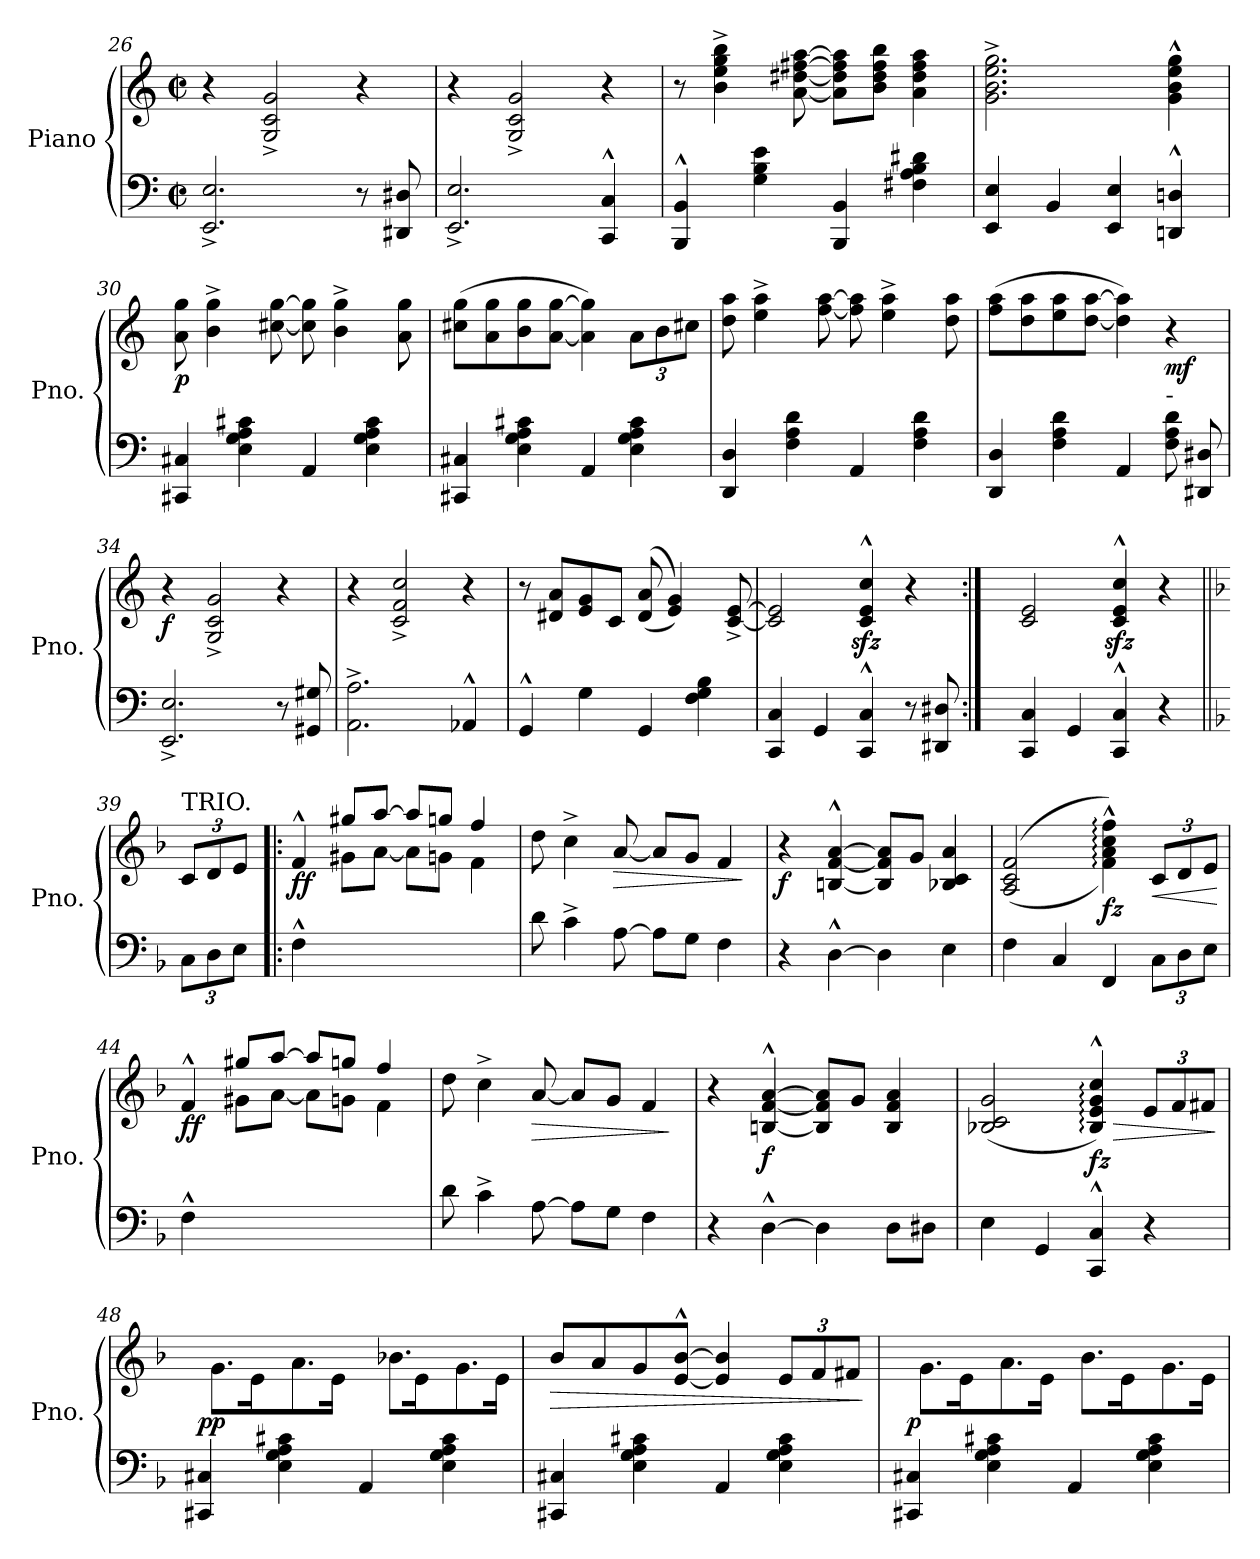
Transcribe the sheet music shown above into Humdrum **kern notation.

**kern	**kern	**dynam
*part1	*part1	*part1
*staff2	*staff1	*staff1/2
*I"Piano	*	*
*I'Pno.	*	*
*clefF4	*clefG2	*
*k[]	*k[]	*
*M2/2	*M2/2	*
*met(c|)	*met(c|)	*
=26	=26	=26
2.EE/^ 2.E/^	4r	.
.	2G/^ 2c/^ 2g/^	.
8r	4r	.
8DD#X/ 8D#X/	.	.
!!LO:LB:g=z
=27	=27	=27
2.EE/^ 2.E/^	4r	.
.	2G/^ 2c/^ 2g/^	.
4CC/^^ 4C/^^	4r	.
=28	=28	=28
4BBB/^^ 4BB/^^	8r	.
.	4b\^ 4ee\^ 4gg\^ 4bb\^	.
4G\ 4B\ 4e\	.	.
.	[8a\ [8dd#X\ [8ff#X\ [8aa\	.
4BBB/ 4BB/	8a\] 8dd#\] 8ff#\] 8aa\]L	.
.	8b\ 8dd#\ 8ff#\ 8bb\J	.
4F#X\ 4A\ 4B\ 4d#X\	4a\ 4dd#\ 4ff#\ 4aa\	.
=29	=29	=29
4EE/ 4E/	2.g\^ 2.b\^ 2.ee\^ 2.gg\^	.
4BB/	.	.
4EE/ 4E/	.	.
4DDn/^^ 4Dn/^^	4g\^^ 4b\^^ 4ee\^^ 4gg\^^	.
=30	=30	=30
!	!	!LO:DY:b
4CC#X/ 4C#X/	8a\ 8gg\	p
.	4b\^ 4gg\^	.
4E\ 4G\ 4A\ 4c#X\	.	.
.	[8cc#X\ [8gg\	.
4AA/	8cc#\] 8gg\]	.
.	4b\^ 4gg\^	.
4E\ 4G\ 4A\ 4c#\	.	.
.	8a\ 8gg\	.
!!LO:LB:g=z
=31	=31	=31
4CC#X/ 4C#X/	(>8cc#X\ 8gg\L	.
.	8a\ 8gg\	.
4E\ 4G\ 4A\ 4c#X\	8b\ 8gg\	.
.	[8a\ [8gg\J	.
4AA/	4a\] 4gg\])	.
*	*Xbrackettup	*
4E\ 4G\ 4A\ 4c#\	12a\L	.
.	12b\	.
.	12cc#X\J	.
=32	=32	=32
4DD/ 4D/	8dd\ 8aa\	.
.	4ee\^ 4aa\^	.
4F\ 4A\ 4d\	.	.
.	[8ff\ [8aa\	.
4AA/	8ff\] 8aa\]	.
.	4ee\^ 4aa\^	.
4F\ 4A\ 4d\	.	.
.	8dd\ 8aa\	.
=33	=33	=33
4DD/ 4D/	(>8ff\ 8aa\L	.
.	8dd\ 8aa\	.
4F\ 4A\ 4d\	8ee\ 8aa\	.
.	[8dd\ [8aa\J	.
4AA/	4dd\] 4aa\])	.
!	!LO:TX:b:t=-	!
!	!	!LO:DY:b
8F\ 8A\ 8d\	4r	mf
8DD#X/ 8D#X/	.	.
=34	=34	=34
!	!	!LO:DY:b
2.EE/^ 2.E/^	4r	f
.	2G/^ 2c/^ 2g/^	.
8r	4r	.
8GG#X/ 8G#X/	.	.
!!LO:LB:g=z
=35	=35	=35
2.AA\^ 2.A\^	4r	.
.	2c/^ 2f/^ 2cc/^	.
4AA-X^^/	4r	.
=36	=36	=36
4GG^^/	8r	.
.	8d#X/ 8a/L	.
4G\	8e/ 8g/	.
.	8c/J	.
4GG/	(>(<8d#/ 8a/	.
.	4e/ 4g/))	.
4F\ 4G\ 4B\	.	.
.	[8c/^ [8e/^	.
=37	=37	=37
4CC/ 4C/	2c/] 2e/]	.
4GG/	.	.
4CC/^^ 4C/^^	4c/zz<^^ 4e/zz<^^ 4cc/zz<^^	.
8r	4r	.
8DD#X/ 8D#X/	.	.
=38:|!	=38:|!	=38:|!
.	[8qc/yy [8qe/yy	.
4CC/ 4C/	2c/] 2e/]	.
4GG/	.	.
4CC/^^ 4C/^^	4c/zz<^^ 4e/zz<^^ 4cc/zz<^^	.
4r	4r	.
!!LO:PB:g=z
=39||	=39||	=39||
*k[b-]	*k[b-]	*
*Xbrackettup	*	*
!	!LO:TX:a:t=TRIO.	!
12C\L	12c/L	.
12D\	12d/	.
12E\J	12e/J	.
=40!|:	=40!|:	=40!|:
*	*^	*
!	!	!	!LO:DY:b
4F^^\	4f^^/	4ryy	ff
2.ryy	8gg#X/L	8g#X\L	.
.	[8aa/J	[8a\J	.
.	8aa/L]	8a\L]	.
.	8ggn/J	8gn\J	.
.	4ff/	4f\	.
*	*v	*v	*
=41	=41	=41
8d\	8dd\	.
4c^\	4cc^\	.
!	!	!LO:HP:b
[8A\	[8a/	>
8A\L]	8a/L]	.
8G\J	8g/J	.
4F\	4f/	.
.	.	]
=42	=42	=42
!	!	!LO:DY:b
4r	4r	f
[4D^^\	[4Bn/^^ [4f/^^ [4a/^^	.
4D\]	8B/] 8f/] 8a/]L	.
.	8g/J	.
4E\	4B-X/ 4c/ 4a/	.
=43	=43	=43
4F\	(<(>2A/ 2c/ 2f/	.
4C/	.	.
!	!	!LO:DY:b
4FF/	4f\:^^ 4a\:^^ 4cc\:^^ 4ff\:^^))	fz
!	!	!LO:HP:b
12C\L	12c/L	<
12D\	12d/	.
12E\J	12e/J	.
.	.	[
!!LO:LB:g=z
=44	=44	=44
*	*^	*
!	!	!	!LO:DY:b
4F^^\	4f^^/	4ryy	ff
2.ryy	8gg#X/L	8g#X\L	.
.	[8aa/J	[8a\J	.
.	8aa/L]	8a\L]	.
.	8ggn/J	8gn\J	.
.	4ff/	4f\	.
*	*v	*v	*
=45	=45	=45
8d\	8dd\	.
4c^\	4cc^\	.
!	!	!LO:HP:b
[8A\	[8a/	>
8A\L]	8a/L]	.
8G\J	8g/J	.
4F\	4f/	.
.	.	]
=46	=46	=46
4r	4r	.
!	!	!LO:DY:b
[4D^^\	[4Bn/^^ [4f/^^ [4a/^^	f
4D\]	8B/] 8f/] 8a/]L	.
.	8g/J	.
8D\L	4B/ 4f/ 4a/	.
8D#X\J	.	.
=47	=47	=47
4E\	(>2B-X/ 2c/ 2g/	.
4GG/	.	.
!	!	!LO:HP:b
!	!	!LO:DY:n=1:b
4CC/^^ 4C/^^	4B-/:^^ 4e/:^^ 4g/:^^ 4cc/:^^)	> fz
4r	12e/L	.
.	12f/	.
.	12f#X/J	.
.	.	]
!!LO:LB:g=z
=48	=48	=48
*	*^	*
!	!	!	!LO:DY:b
4CC#X/ 4C#X/	4g^^/yy	8.g\L	pp
.	.	16e\K	.
4E\ 4G\ 4A\ 4c#X\	4a^^/yy	8.a\	.
.	.	16e\Jk	.
4AA/	4b-^^/yy	8.b-X\L	.
.	.	16e\K	.
4E\ 4G\ 4A\ 4c#\	4g^^/yy	8.g\	.
.	.	16e\Jk	.
=49	=49	=49	=49
!	!	!	!LO:HP:b
*	*v	*v	*
4CC#X/ 4C#X/	8b-/L	>
.	8a/	.
4E\ 4G\ 4A\ 4c#X\	8g/	.
.	[8e/^^ [8b-/^^J	.
4AA/	4e/] 4b-/]	.
4E\ 4G\ 4A\ 4c#\	12e/L	.
.	12f/	.
.	12f#X/J	.
.	.	]
=50	=50	=50
*	*^	*
!	!	!	!LO:DY:b
4CC#X/ 4C#X/	4g^^/yy	8.g\L	p
.	.	16e\K	.
4E\ 4G\ 4A\ 4c#X\	4a^^/yy	8.a\	.
.	.	16e\Jk	.
4AA/	4b-^^/yy	8.b-\L	.
.	.	16e\K	.
4E\ 4G\ 4A\ 4c#\	4g^^/yy	8.g\	.
.	.	16e\Jk	.
*	*v	*v	*
=	=	=
*-	*-	*-
